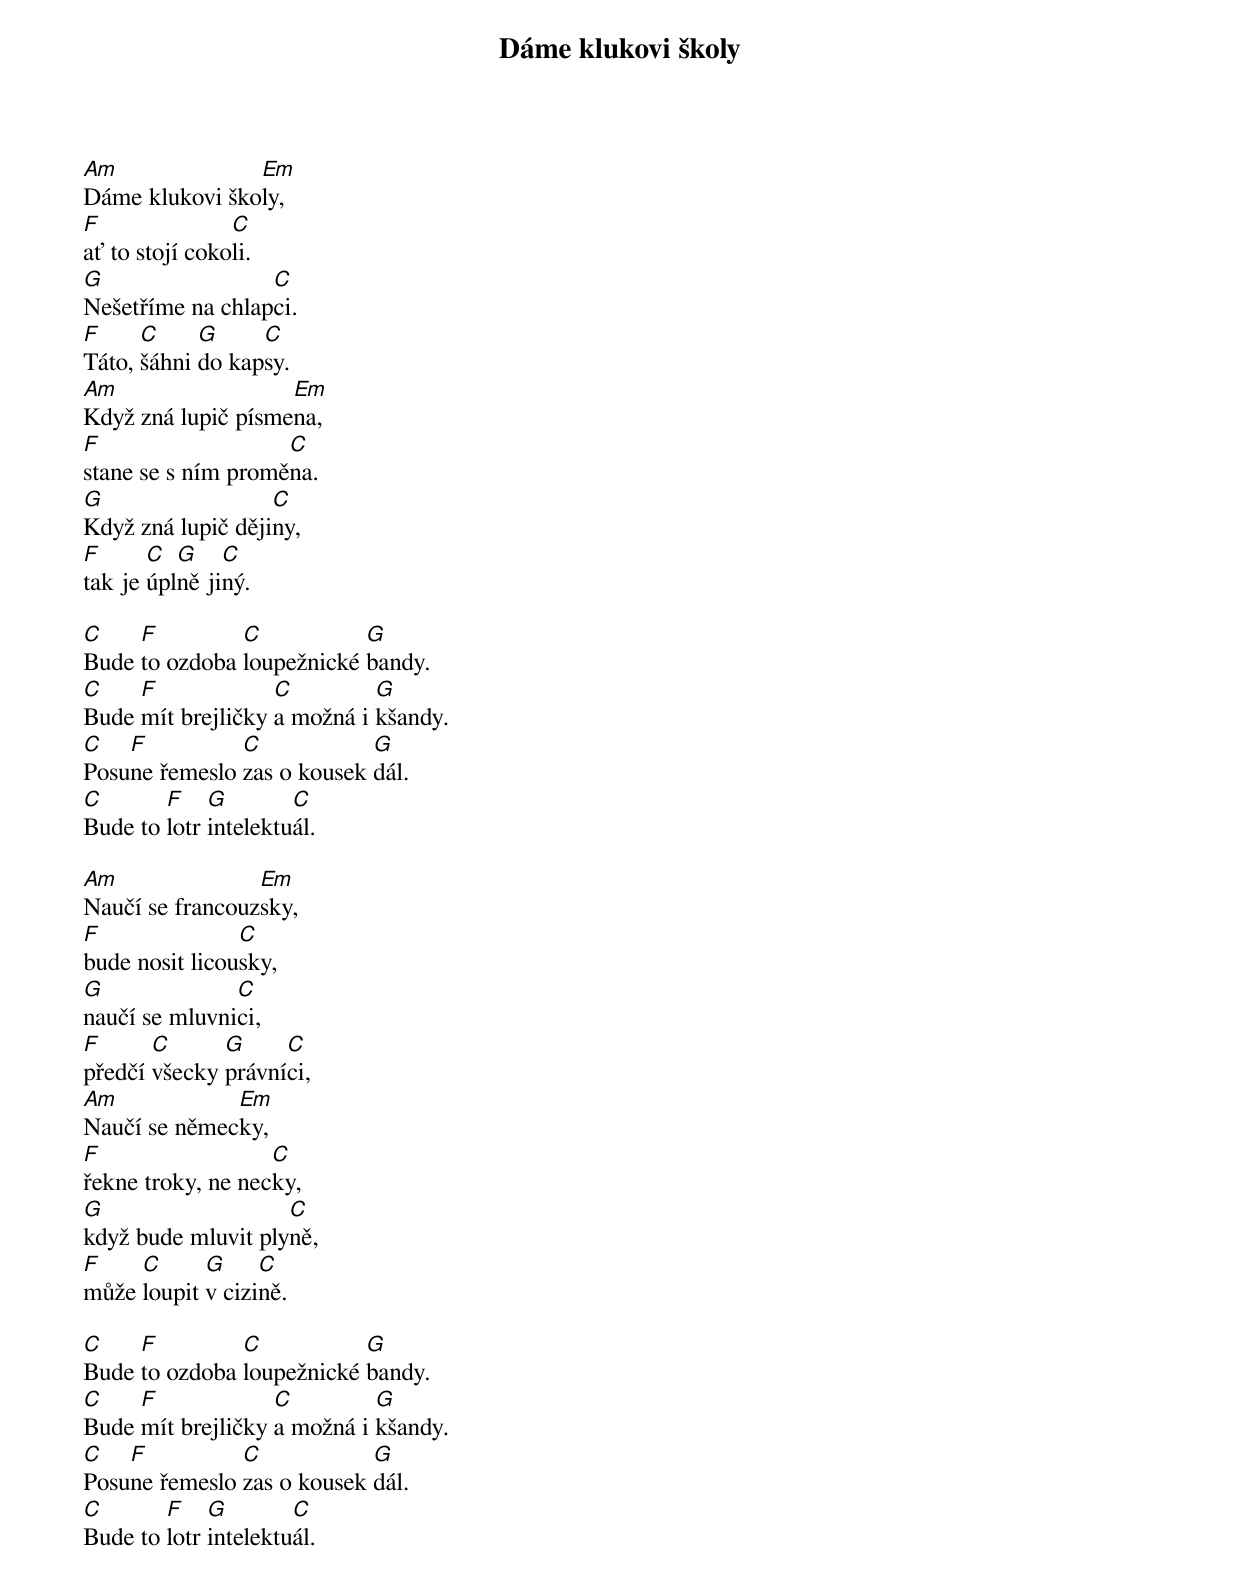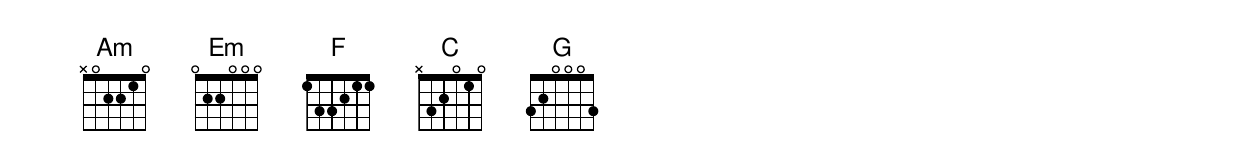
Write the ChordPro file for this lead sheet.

{title: Dáme klukovi školy}
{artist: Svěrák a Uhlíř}

[Am]Dáme klukovi ško[Em]ly,
[F]ať to stojí coko[C]li.
[G]Nešetříme na chlap[C]ci.
[F]Táto, [C]šáhni [G]do kap[C]sy.
[Am]Když zná lupič písme[Em]na,
[F]stane se s ním promě[C]na.
[G]Když zná lupič ději[C]ny,
[F]tak je [C]úpl[G]ně ji[C]ný.

[C]Bude [F]to ozdoba [C]loupežnické [G]bandy.
[C]Bude [F]mít brejličky [C]a možná i [G]kšandy.
[C]Posu[F]ne řemeslo [C]zas o kousek [G]dál.
[C]Bude to [F]lotr [G]intelektu[C]ál.

[Am]Naučí se francouz[Em]sky,
[F]bude nosit licou[C]sky,
[G]naučí se mluvni[C]ci,
[F]předčí [C]všecky [G]právní[C]ci,
[Am]Naučí se němec[Em]ky,
[F]řekne troky, ne nec[C]ky,
[G]když bude mluvit ply[C]ně,
[F]může [C]loupit [G]v cizi[C]ně.

[C]Bude [F]to ozdoba [C]loupežnické [G]bandy.
[C]Bude [F]mít brejličky [C]a možná i [G]kšandy.
[C]Posu[F]ne řemeslo [C]zas o kousek [G]dál.
[C]Bude to [F]lotr [G]intelektu[C]ál.
